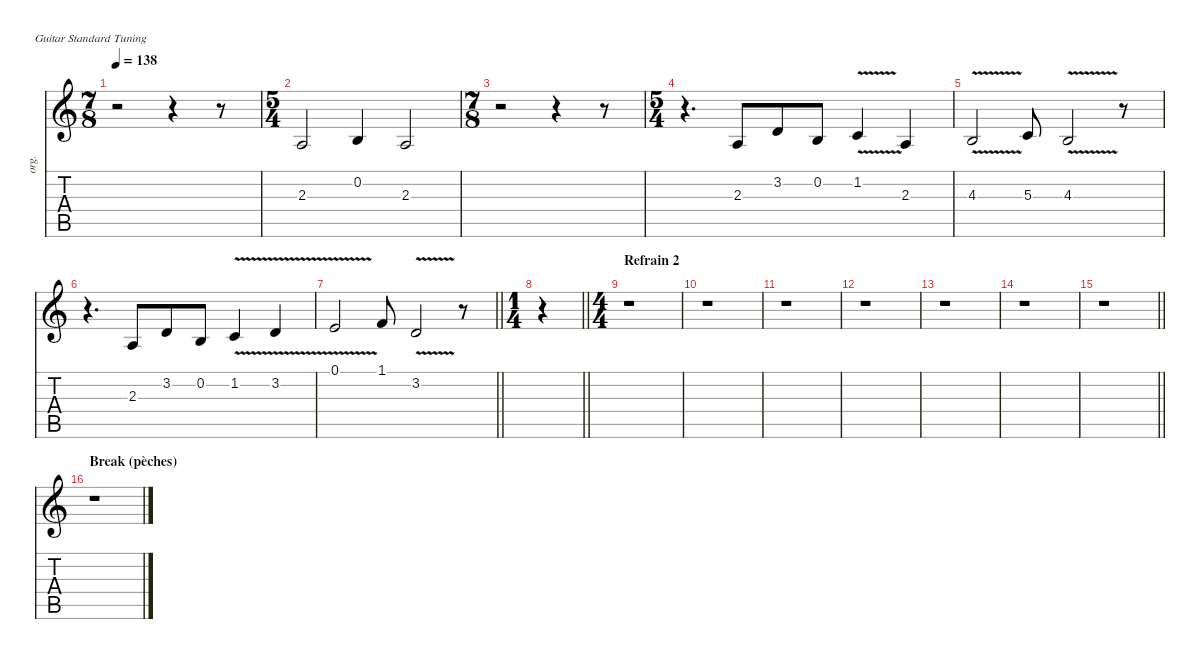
\defaultSystemsLayout 4
\hideDynamics
\bracketExtendMode nobrackets
\track ("Chant" "org.") {mute instrument drawbarorgan}
\staff {score tabs}
\tuning (E4 B3 G3 D3 A2 E2)
\voice
\ts (7 8)
\beaming (8 3 2 2)
\tempo 138
\clef g2
\ks aminor
r.2{dy f beam Down} r.4{beam Down} r.8{beam Down} |
\ts (5 4)
\beaming (8 6 4)
2.3.2{beam Up} 0.2.4{beam Up} 2.3.2{beam Up} |
\ts (7 8)
\beaming (8 6 4)
r.2{beam Down} r.4{beam Down} r.8{beam Down} |
\ts (5 4)
\beaming (8 6 4)
r.4{d beam Down} 2.3.8{beam Up} 3.2.8{beam Up} 0.2.8{beam Up} 1.2{v}.4{beam Up} 2.3.4{beam Up} |
4.3{v}.2{beam Up} 5.3.8{beam Up} 4.3{v}.2{beam Up} r.8{beam Down} |
r.4{d beam Down} 2.3.8{beam Up} 3.2.8{beam Up} 0.2.8{beam Up} 1.2{v}.4{beam Up} 3.2{v}.4{beam Up} |
\barLineRight lightlight
0.1{v}.2{beam Up} 1.1.8{beam Up} 3.2{v}.2{beam Up} r.8{beam Down} |
\ts (1 4)
\beaming (8 2)
\barLineRight lightlight
r.4{beam Up} |
\ts (4 4)
\beaming (8 2 2 2 2)
\section ("" "Refrain 2")
r.1{beam Down} |
r.1{beam Down} |
r.1{beam Down} |
r.1{beam Down} |
r.1{beam Down} |
r.1{beam Down} |
\barLineRight lightlight
r.1{beam Down} |
\section ("" "Break (pèches)")
r.1{beam Down}
\voice
\clef g2
\ottava regular
\simile none
\ks aminor
|
|
|
|
|
|
\barLineRight lightlight
|
\barLineRight lightlight
r.4{dy mf beam Down} |
|
|
|
|
|
|
\barLineRight lightlight
|
